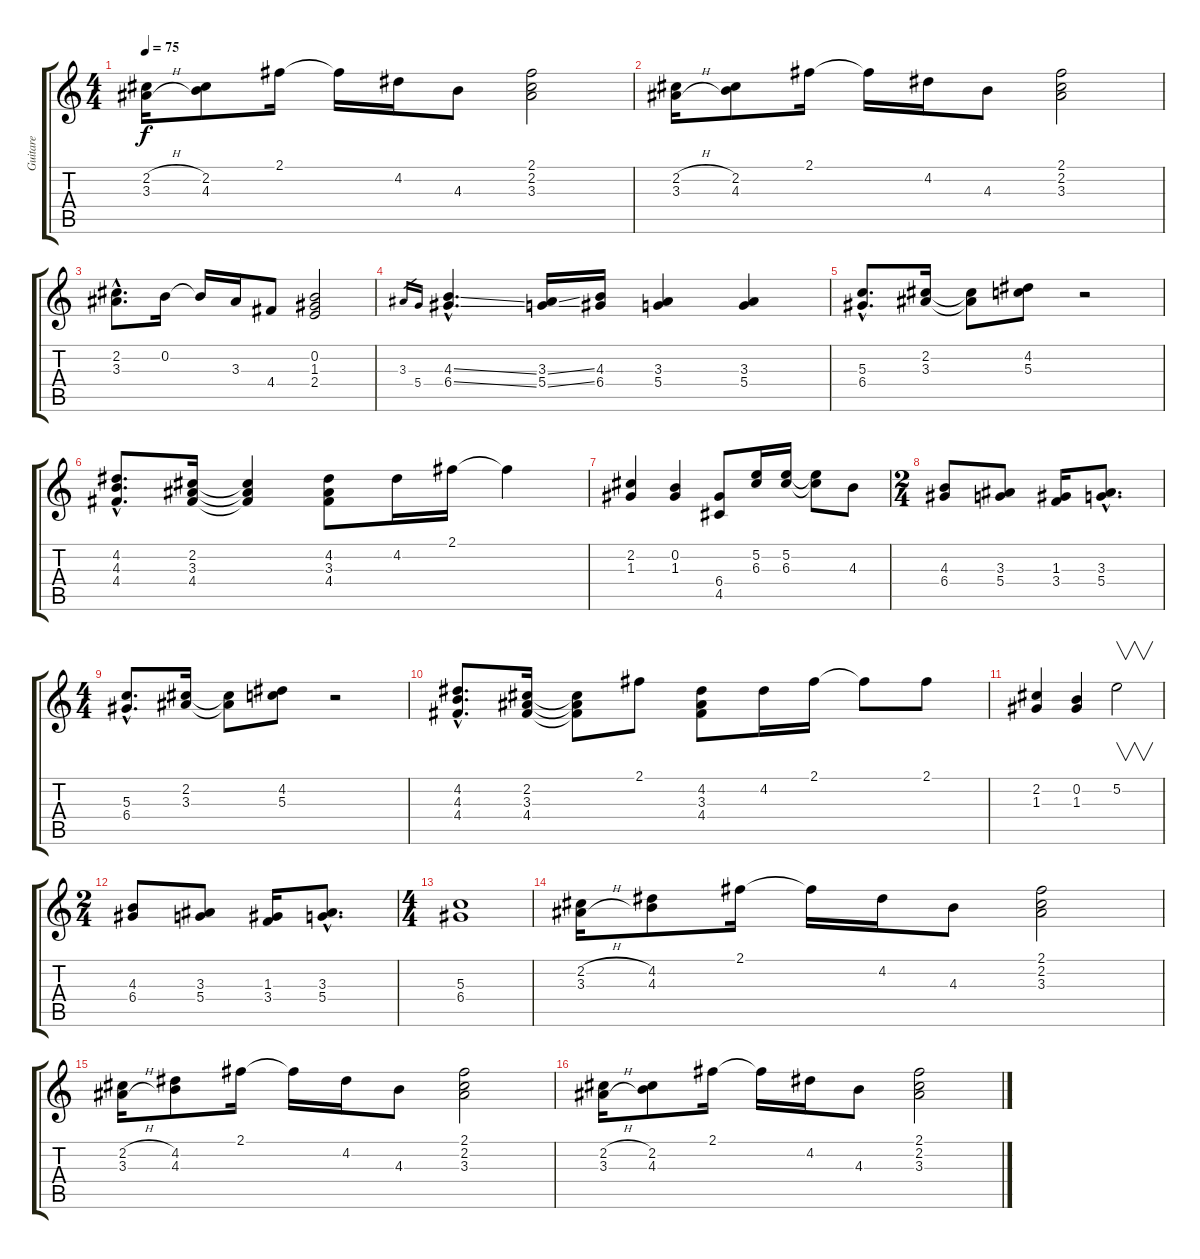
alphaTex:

\track ("Guitare" "Guitare") {instrument electricguitarclean}
\staff {score tabs}
\tuning (E4 B3 G3 D3 A2 E2) {hide}
\ts (4 4)
\tempo 75
\clef g2
\ks c
(2.2{h} 3.3{h}).16{dy f} (2.2 4.3).8 2.1.16 2.1{t}.16 4.2.16 4.3.8 (2.1 2.2 3.3).2 |
(2.2{h} 3.3{h}).16 (2.2 4.3).8 2.1.16 2.1{t}.16 4.2.16 4.3.8 (2.1 2.2 3.3).2 |
(2.2{hac} 3.3{hac}).8{d} 0.2.16 0.2{t}.16 3.3.16 4.4.8 (0.2 1.3 2.4).2 |
3.3.16{gr} 5.4.16{gr} (4.3{ss hac} 6.4{ss hac}).4{d} (3.3{ss} 5.4{ss}).16 (4.3 6.4).16 (3.3 5.4).4 (3.3 5.4).4 |
(5.3{hac} 6.4{hac}).8{d} (2.2 3.3).16 (2.2{t} 3.3{t}).8 (4.2 5.3).8 r.2 |
(4.2{hac} 4.3{hac} 4.4{hac}).8{d} (2.2 3.3 4.4).16 (2.2{t} 3.3{t} 4.4{t}).4 (4.2 3.3 4.4).8 4.2.16 2.1.16 2.1{t}.4 |
(2.2 1.3).4 (0.2 1.3).4 (6.4 4.5).8 (5.2 6.3).16 (5.2 6.3).16 (5.2{t} 6.3{t}).8 4.3.8 |
\ts (2 4)
(4.3 6.4).8 (3.3 5.4).8 (1.3 3.4).16 (3.3{hac} 5.4{hac}).8{d} |
\ts (4 4)
(5.3{hac} 6.4{hac}).8{d} (2.2 3.3).16 (2.2{t} 3.3{t}).8 (4.2 5.3).8 r.2 |
(4.2{hac} 4.3{hac} 4.4{hac}).8{d} (2.2 3.3 4.4).16 (2.2{t} 3.3{t} 4.4{t}).8 2.1.8 (4.2 3.3 4.4).8 4.2.16 2.1.16 2.1{t}.8 2.1.8 |
(2.2 1.3).4 (0.2 1.3).4 5.2.2{v} |
\ts (2 4)
(4.3 6.4).8 (3.3 5.4).8 (1.3 3.4).16 (3.3{hac} 5.4{hac}).8{d} |
\ts (4 4)
(5.3 6.4).1 |
(2.2{h} 3.3{h}).16 (4.2 4.3).8 2.1.16 2.1{t}.16 4.2.16 4.3.8 (2.1 2.2 3.3).2 |
(2.2{h} 3.3{h}).16 (4.2 4.3).8 2.1.16 2.1{t}.16 4.2.16 4.3.8 (2.1 2.2 3.3).2 |
(2.2{h} 3.3{h}).16 (2.2 4.3).8 2.1.16 2.1{t}.16 4.2.16 4.3.8 (2.1 2.2 3.3).2
